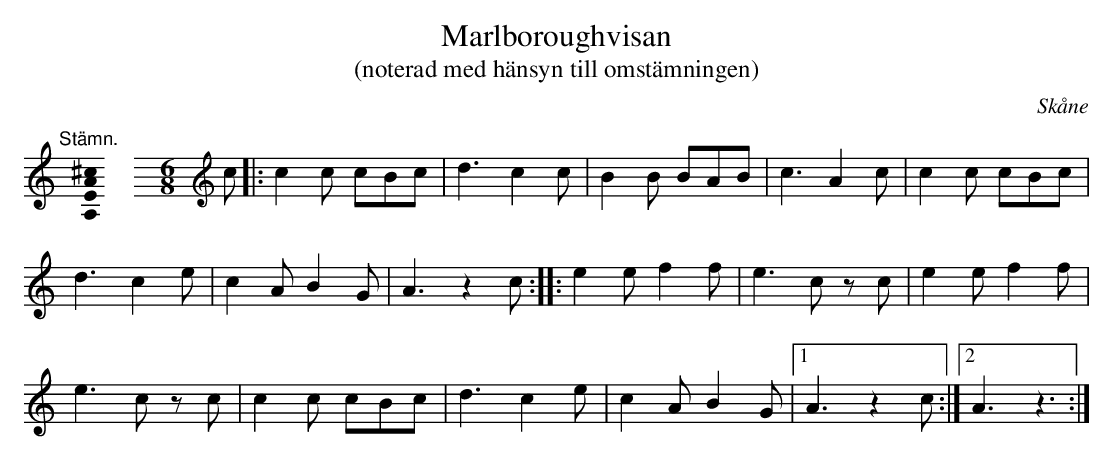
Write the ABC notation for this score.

X:1
T:Marlboroughvisan
T:(noterad med hänsyn till omstämningen)
O:Skåne
U:o=+open+
M:none
K:C
"@-20,30 Stämn."[A,EA^c]0 \
[M:6/8]\
[K:C clef=treble]\
c |: c2 c cBc | d3 c2 c | B2 B BAB | c3 A2 c | c2 c cBc |
d3 c2 e | c2 A B2 G | A3 z2 c :: e2 e f2 f | e3 cz c | e2 e f2 f |
e3 cz c | c2 c cBc | d3 c2 e | c2 A B2 G |1 A3 z2 c :|2 A3 z3 :|
